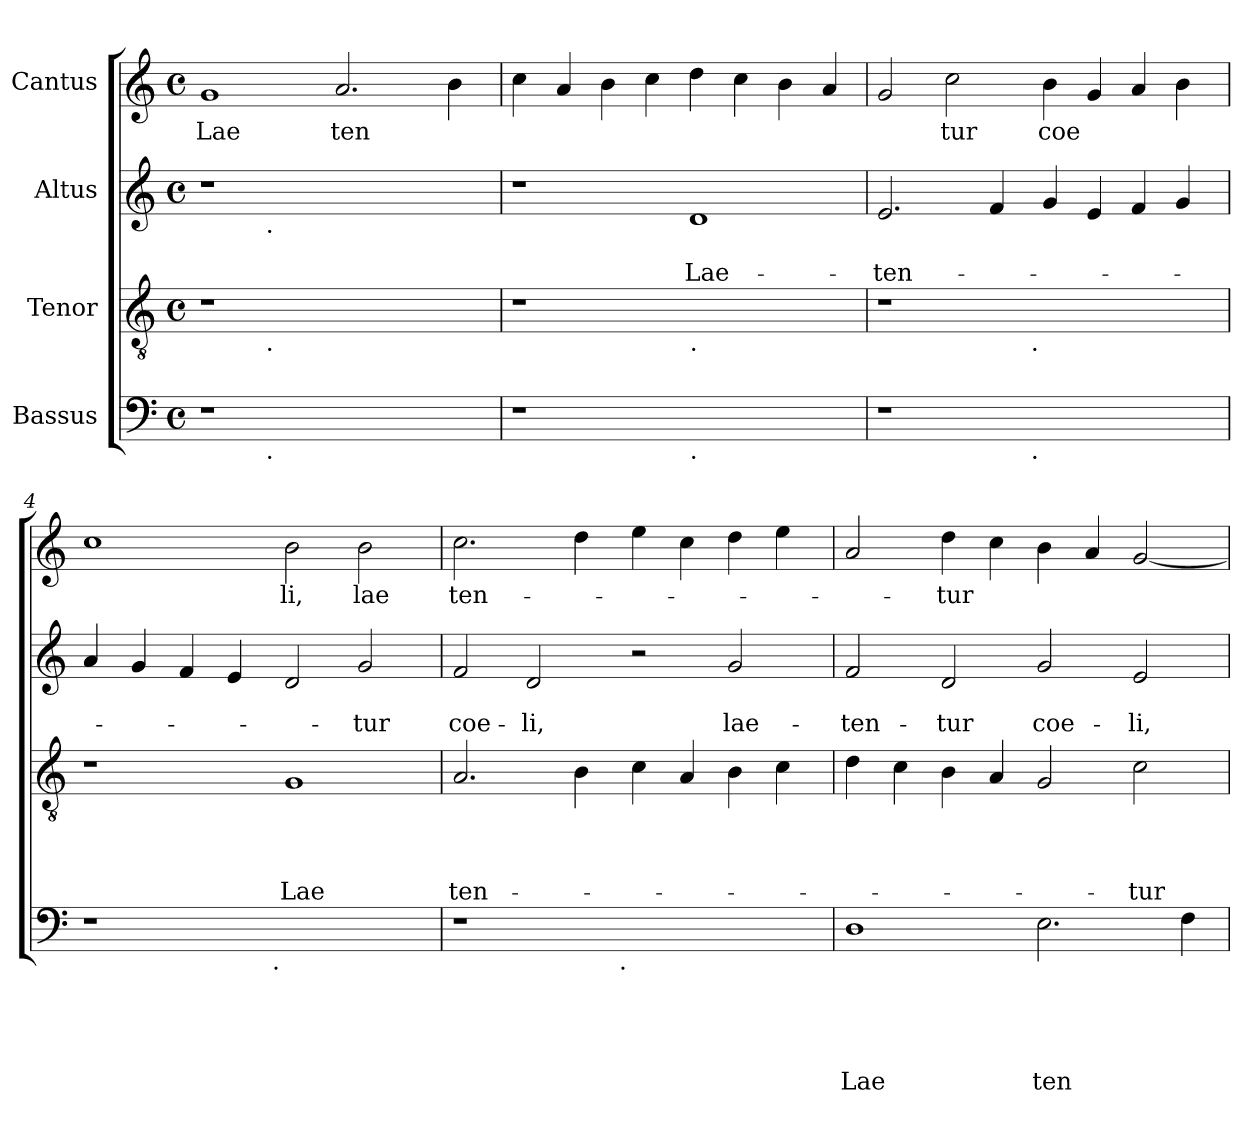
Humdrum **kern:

**kern	**text	**text	**text	**text	**text	**kern	**text	**text	**text	**text	**kern	**text	**text	**kern	**text
*part4	*part4	*part4	*part4	*part4	*part4	*part3	*part3	*part3	*part3	*part3	*part2	*part2	*part2	*part1	*part1
*staff4	*staff4	*staff4	*staff4	*staff4	*staff4	*staff3	*staff3	*staff3	*staff3	*staff3	*staff2	*staff2	*staff2	*staff1	*staff1
*I"Bassus	*	*	*	*	*	*I"Tenor	*	*	*	*	*I"Altus	*	*	*I"Cantus	*
*clefF4	*	*	*	*	*	*clefGv2	*	*	*	*	*clefG2	*	*	*clefG2	*
*k[]	*	*	*	*	*	*k[]	*	*	*	*	*k[]	*	*	*k[]	*
*C:	*	*	*	*	*	*C:	*	*	*	*	*C:	*	*	*C:	*
*M4/4	*	*	*	*	*	*M4/4	*	*	*	*	*M4/4	*	*	*M4/4	*
*met(c)	*	*	*	*	*	*met(c)	*	*	*	*	*met(c)	*	*	*met(c)	*
=1	=1	=1	=1	=1	=1	=1	=1	=1	=1	=1	=1	=1	=1	=1	=1
!	!	!	!	!	!	!	!	!	!	!	!	!	!	!	!LO:LY:b
*^	*	*	*	*	*	*^	*	*	*	*	*^	*	*	*	*
1r	4...ryy	.	.	.	.	.	1r	4...ryy	.	.	.	.	1r	4...ryy	.	.	1g	Lae
!	!	!	!	!	!	!	!	!	!	!	!	!	!	!LO:TX:b:t=.	!	!	!	!
!	!	!	!	!	!	!	!	!LO:TX:b:t=.	!	!	!	!	!	!	!	!	!	!
!	!LO:TX:b:t=.	!	!	!	!	!	!	!	!	!	!	!	!	!	!	!	!	!
.	1ryy	.	.	.	.	.	.	1ryy	.	.	.	.	.	1ryy	.	.	.	.
!	!	!	!	!	!	!	!	!	!	!	!	!	!	!	!	!	!	!LO:LY:b
1ryy	.	.	.	.	.	.	1ryy	.	.	.	.	.	1ryy	.	.	.	2.a/	ten
.	2ryy	.	.	.	.	.	.	2ryy	.	.	.	.	.	2ryy	.	.	.	.
.	.	.	.	.	.	.	.	.	.	.	.	.	.	.	.	.	4b\	.
.	32ryy	.	.	.	.	.	.	32ryy	.	.	.	.	.	32ryy	.	.	.	.
*v	*v	*	*	*	*	*	*	*	*	*	*	*	*v	*v	*	*	*	*
*	*	*	*	*	*	*v	*v	*	*	*	*	*	*	*	*	*
=2	=2	=2	=2	=2	=2	=2	=2	=2	=2	=2	=2	=2	=2	=2	=2
1r	.	.	.	.	.	1r	.	.	.	.	1r	.	.	4cc\	.
.	.	.	.	.	.	.	.	.	.	.	.	.	.	4a/	.
.	.	.	.	.	.	.	.	.	.	.	.	.	.	4b\	.
.	.	.	.	.	.	.	.	.	.	.	.	.	.	4cc\	.
!	!	!	!	!	!	!LO:TX:b:t=.	!	!	!	!	!	!	!	!	!
!LO:TX:b:t=.	!	!	!	!	!	!	!	!	!	!	!	!	!	!	!
!	!	!	!	!	!	!	!	!	!	!	!	!	!LO:LY:b	!	!
1ryy	.	.	.	.	.	1ryy	.	.	.	.	1d	.	Lae-	4dd\	.
.	.	.	.	.	.	.	.	.	.	.	.	.	.	4cc\	.
.	.	.	.	.	.	.	.	.	.	.	.	.	.	4b\	.
.	.	.	.	.	.	.	.	.	.	.	.	.	.	4a/	.
=3	=3	=3	=3	=3	=3	=3	=3	=3	=3	=3	=3	=3	=3	=3	=3
!	!	!	!	!	!	!	!	!	!	!	!	!	!LO:LY:b	!	!
*^	*	*	*	*	*	*^	*	*	*	*	*	*	*	*	*
1r	2ryy	.	.	.	.	.	1r	2ryy	.	.	.	.	2.e/	.	-ten-	2g/	.
!	!	!	!	!	!	!	!	!	!	!	!	!	!	!	!	!	!LO:LY:b
.	4...ryy	.	.	.	.	.	.	4...ryy	.	.	.	.	.	.	.	2cc\	tur
.	.	.	.	.	.	.	.	.	.	.	.	.	4f/	.	.	.	.
!	!	!	!	!	!	!	!	!LO:TX:b:t=.	!	!	!	!	!	!	!	!	!
!	!LO:TX:b:t=.	!	!	!	!	!	!	!	!	!	!	!	!	!	!	!	!
.	1ryy	.	.	.	.	.	.	1ryy	.	.	.	.	.	.	.	.	.
!	!	!	!	!	!	!	!	!	!	!	!	!	!	!	!	!	!LO:LY:b
1ryy	.	.	.	.	.	.	1ryy	.	.	.	.	.	4g/	.	.	4b\	coe
.	.	.	.	.	.	.	.	.	.	.	.	.	4e/	.	.	4g/	.
.	.	.	.	.	.	.	.	.	.	.	.	.	4f/	.	.	4a/	.
.	.	.	.	.	.	.	.	.	.	.	.	.	4g/	.	.	4b\	.
.	32ryy	.	.	.	.	.	.	32ryy	.	.	.	.	.	.	.	.	.
*	*	*	*	*	*	*	*v	*v	*	*	*	*	*	*	*	*	*
=4	=4	=4	=4	=4	=4	=4	=4	=4	=4	=4	=4	=4	=4	=4	=4	=4
1r	2ryy	.	.	.	.	.	1r	.	.	.	.	4a/	.	.	1cc	.
.	.	.	.	.	.	.	.	.	.	.	.	4g/	.	.	.	.
.	4...ryy	.	.	.	.	.	.	.	.	.	.	4f/	.	.	.	.
.	.	.	.	.	.	.	.	.	.	.	.	4e/	.	.	.	.
!	!LO:TX:b:t=.	!	!	!	!	!	!	!	!	!	!	!	!	!	!	!
.	1ryy	.	.	.	.	.	.	.	.	.	.	.	.	.	.	.
!	!	!	!	!	!	!	!	!	!	!	!LO:LY:b	!	!	!	!	!LO:LY:b
1ryy	.	.	.	.	.	.	1G	.	.	.	Lae	2d/	.	.	2b\	li,
!	!	!	!	!	!	!	!	!	!	!	!	!	!	!LO:LY:b	!	!LO:LY:b
.	.	.	.	.	.	.	.	.	.	.	.	2g/	.	-tur	2b\	lae
.	32ryy	.	.	.	.	.	.	.	.	.	.	.	.	.	.	.
!!LO:LB:g=z
=5	=5	=5	=5	=5	=5	=5	=5	=5	=5	=5	=5	=5	=5	=5	=5	=5
!	!	!	!	!	!	!	!	!	!	!	!LO:LY:b	!	!	!LO:LY:b	!	!LO:LY:b
1r	2ryy	.	.	.	.	.	2.A/	.	.	.	ten-	2f/	.	coe-	2.cc\	ten-
!	!	!	!	!	!	!	!	!	!	!	!	!	!	!LO:LY:b	!	!
.	4...ryy	.	.	.	.	.	.	.	.	.	.	2d/	.	-li,	.	.
.	.	.	.	.	.	.	4B\	.	.	.	.	.	.	.	4dd\	.
!	!LO:TX:b:t=.	!	!	!	!	!	!	!	!	!	!	!	!	!	!	!
.	1ryy	.	.	.	.	.	.	.	.	.	.	.	.	.	.	.
1ryy	.	.	.	.	.	.	4c\	.	.	.	.	2r	.	.	4ee\	.
.	.	.	.	.	.	.	4A/	.	.	.	.	.	.	.	4cc\	.
!	!	!	!	!	!	!	!	!	!	!	!	!	!	!LO:LY:b	!	!
.	.	.	.	.	.	.	4B\	.	.	.	.	2g/	.	lae-	4dd\	.
.	.	.	.	.	.	.	4c\	.	.	.	.	.	.	.	4ee\	.
.	32ryy	.	.	.	.	.	.	.	.	.	.	.	.	.	.	.
=6	=6	=6	=6	=6	=6	=6	=6	=6	=6	=6	=6	=6	=6	=6	=6	=6
!	!	!	!	!	!	!LO:LY:b	!	!	!	!	!	!	!	!LO:LY:b	!	!
*v	*v	*	*	*	*	*	*	*	*	*	*	*	*	*	*	*
1D	.	.	.	.	Lae	4d\	.	.	.	.	2f/	.	-ten-	2a/	.
.	.	.	.	.	.	4c\	.	.	.	.	.	.	.	.	.
!	!	!	!	!	!	!	!	!	!	!	!	!	!LO:LY:b	!	!LO:LY:b
.	.	.	.	.	.	4B\	.	.	.	.	2d/	.	-tur	4dd\	-tur
.	.	.	.	.	.	4A/	.	.	.	.	.	.	.	4cc\	.
!	!	!	!	!	!LO:LY:b	!	!	!	!	!	!	!	!LO:LY:b	!	!
2.E\	.	.	.	.	ten	2G/	.	.	.	.	2g/	.	coe-	4b\	.
.	.	.	.	.	.	.	.	.	.	.	.	.	.	4a/	.
!	!	!	!	!	!	!	!	!	!	!LO:LY:b	!	!	!LO:LY:b	!	!
.	.	.	.	.	.	2c\	.	.	.	-tur	2e/	.	-li,	[<2g/	.
4F\	.	.	.	.	.	.	.	.	.	.	.	.	.	.	.
=	=	=	=	=	=	=	=	=	=	=	=	=	=	=	=
*-	*-	*-	*-	*-	*-	*-	*-	*-	*-	*-	*-	*-	*-	*-	*-
